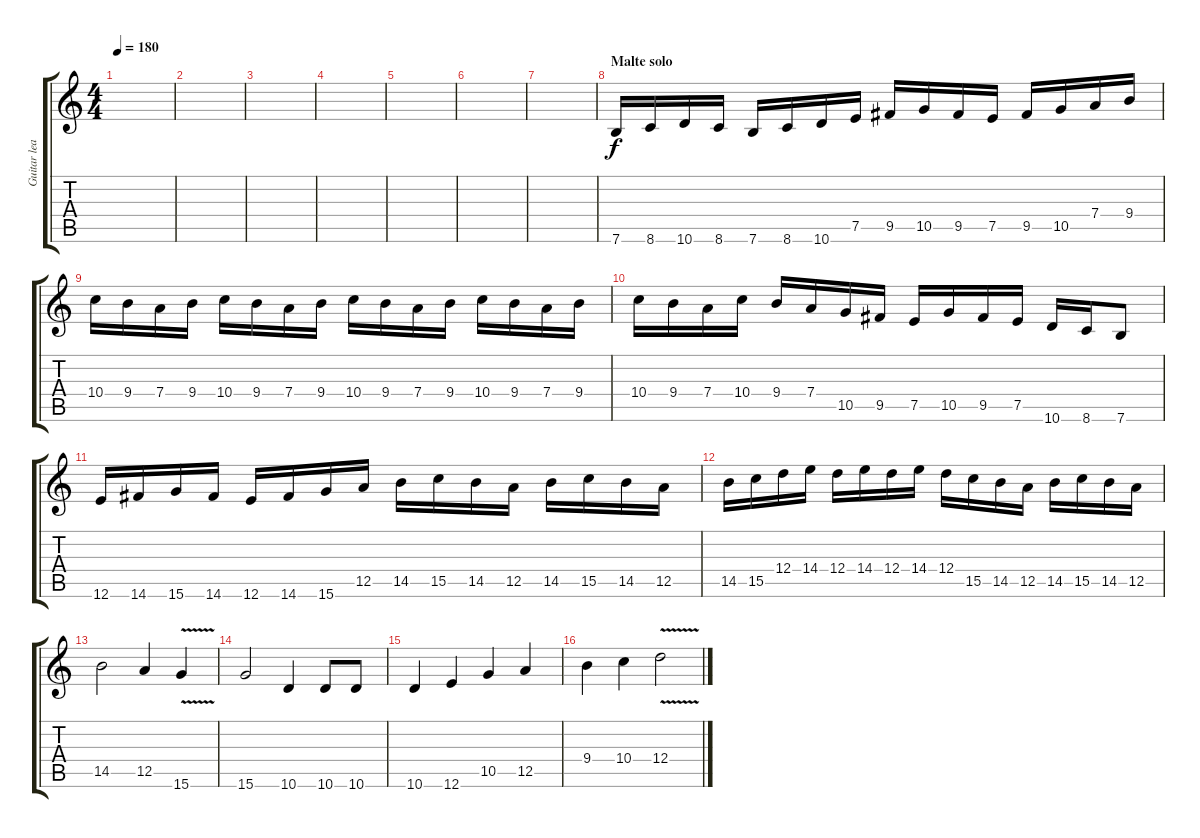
\track ("Guitar lead" "Guitar lea") {instrument distortionguitar}
\staff {score tabs}
\tuning (E4 B3 G3 D3 A2 E2) {hide}
\ts (4 4)
\tempo 180
\clef g2
\ks c
|
|
|
|
|
|
|
\section ("" "Malte solo")
7.6.16 8.6.16 10.6.16 8.6.16 7.6.16 8.6.16 10.6.16 7.5.16 9.5.16 10.5.16 9.5.16 7.5.16 9.5.16 10.5.16 7.4.16 9.4.16 |
10.4.16 9.4.16 7.4.16 9.4.16 10.4.16 9.4.16 7.4.16 9.4.16 10.4.16 9.4.16 7.4.16 9.4.16 10.4.16 9.4.16 7.4.16 9.4.16 |
10.4.16 9.4.16 7.4.16 10.4.16 9.4.16 7.4.16 10.5.16 9.5.16 7.5.16 10.5.16 9.5.16 7.5.16 10.6.16 8.6.16 7.6.8 |
12.6.16 14.6.16 15.6.16 14.6.16 12.6.16 14.6.16 15.6.16 12.5.16 14.5.16 15.5.16 14.5.16 12.5.16 14.5.16 15.5.16 14.5.16 12.5.16 |
14.5.16 15.5.16 12.4.16 14.4.16 12.4.16 14.4.16 12.4.16 14.4.16 12.4.16 15.5.16 14.5.16 12.5.16 14.5.16 15.5.16 14.5.16 12.5.16 |
14.5.2 12.5.4 15.6{v}.4 |
15.6.2 10.6.4 10.6.8 10.6.8 |
10.6.4 12.6.4 10.5.4 12.5.4 |
9.4.4 10.4.4 12.4{v}.2
